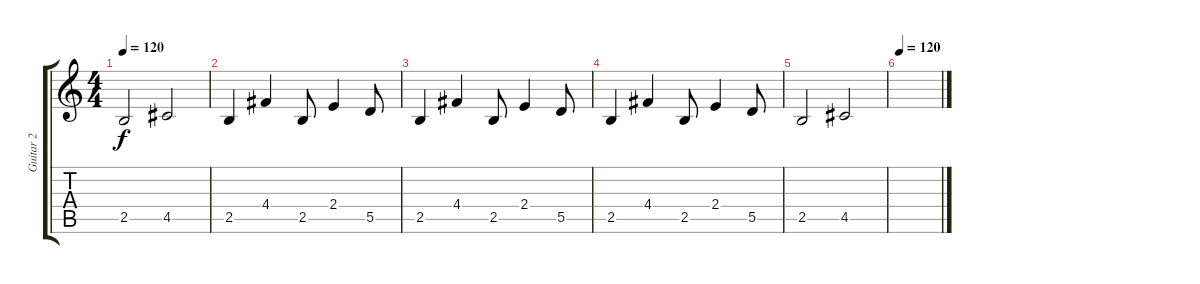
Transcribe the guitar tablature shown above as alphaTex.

\track ("Guitar 2" "Guitar 2") {instrument distortionguitar}
\staff {score tabs}
\tuning (E4 B3 G3 D3 A2 E2) {hide}
\ts (4 4)
\tempo 120
\clef g2
\ks c
2.5.2{dy f} 4.5.2 |
2.5.4{volume 16} 4.4.4 2.5.8 2.4.4 5.5.8 |
2.5.4{volume 16} 4.4.4 2.5.8 2.4.4 5.5.8 |
2.5.4{volume 16} 4.4.4 2.5.8 2.4.4 5.5.8 |
2.5.2 4.5.2 |
\tempo 120
